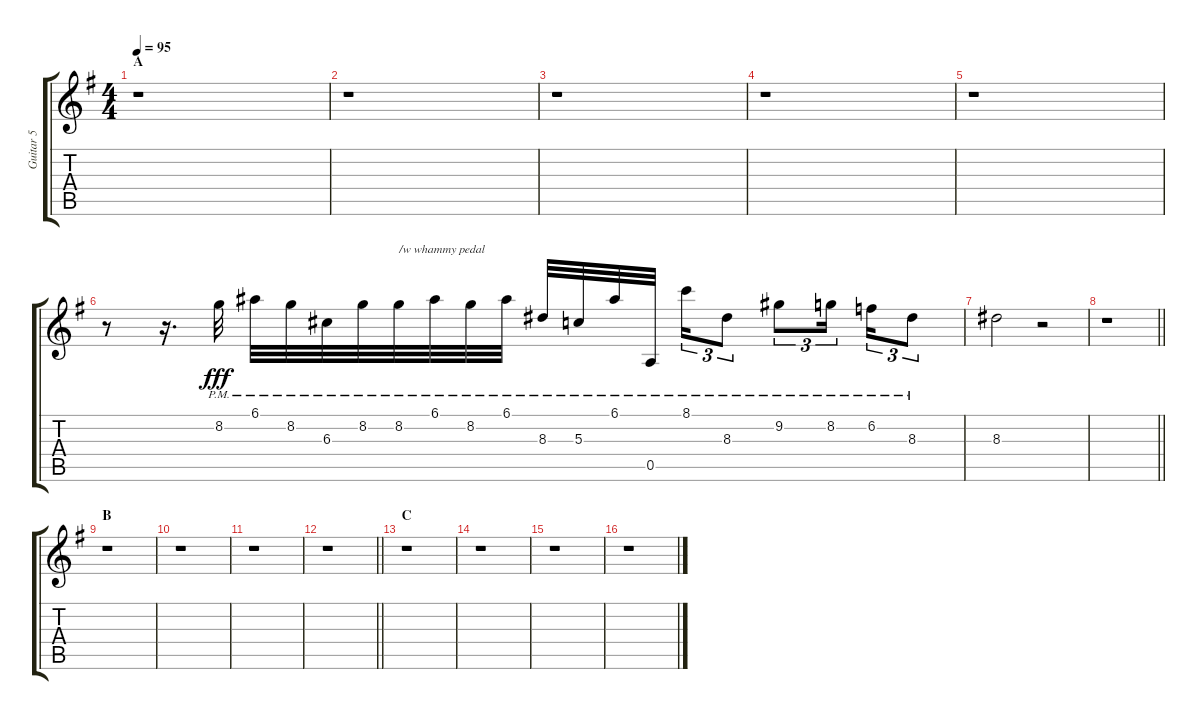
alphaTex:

\track ("Guitar 5" "Guitar 5") {instrument distortionguitar}
\staff {score tabs}
\tuning (E4 B3 G3 D3 A2 E2) {hide}
\ts (4 4)
\section ("" "A")
\tempo 95
\clef g2
\ks g
r.1{dy fff instrument distortionguitar} |
r.1 |
r.1 |
r.1 |
r.1 |
r.8 r.16{d} 8.2{pm}.32 6.1{pm}.32 8.2{pm}.32 6.3{pm}.32 8.2{pm}.32 8.2{pm}.32{txt "/w whammy pedal" volume 0} 6.1{pm}.32 8.2{pm}.32{volume 13} 6.1{pm}.32 8.3{pm}.32 5.3{pm}.32 6.1{pm}.32 0.5{pm}.32 8.1{pm}.16{tu (3 2)} 8.3{pm}.8{tu (3 2)} 9.2{pm}.8{tu (3 2)} 8.2{pm}.16{tu (3 2)} 6.2{pm}.16{tu (3 2)} 8.3{pm}.8{tu (3 2)} |
8.3.2 r.2 |
\barLineRight lightlight
r.1 |
\section ("" "B")
r.1 |
r.1 |
r.1 |
\barLineRight lightlight
r.1 |
\section ("" "C")
r.1 |
r.1 |
r.1 |
r.1
